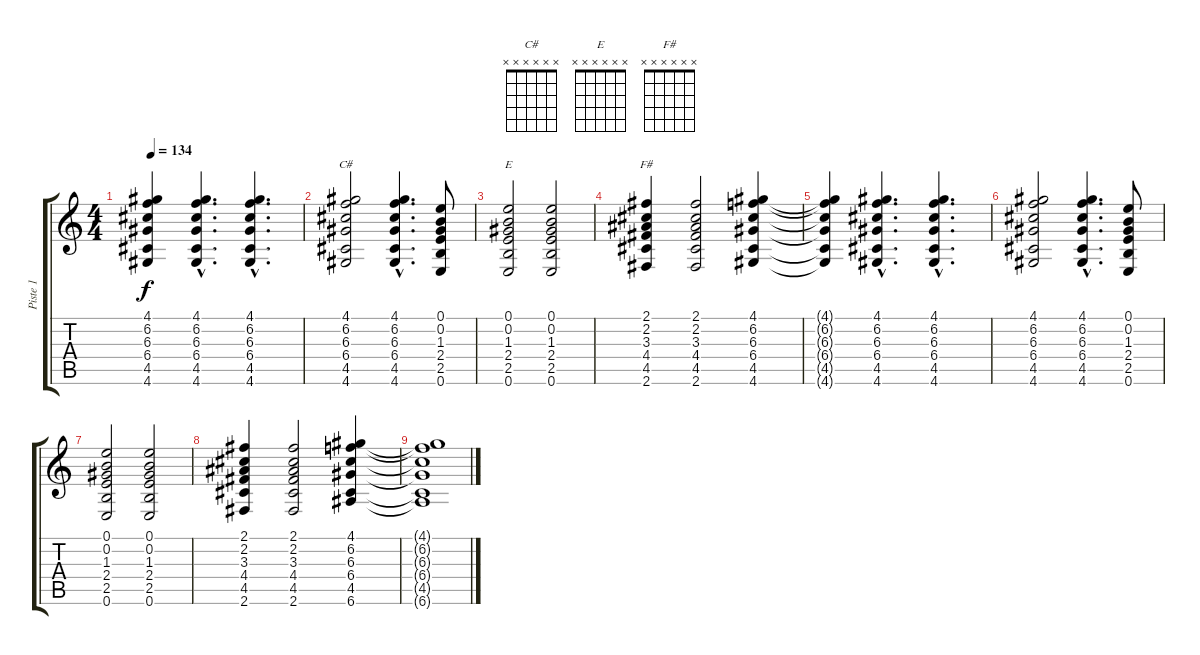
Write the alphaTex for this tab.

\track ("Piste 1" "Piste 1") {instrument acousticguitarnylon}
\staff {score tabs}
\tuning (E4 B3 G3 D3 A2 E2) {hide}
\chord ("C#" x x x x x x) {firstfret 0}
\chord ("E" x x x x x x) {firstfret 0}
\chord ("F#" x x x x x x) {firstfret 0}
\ts (4 4)
\tempo 134
\clef g2
\ks c
(4.1{t} 6.2{t} 6.3{t} 6.4{t} 4.5{t} 4.6{t}).4{dy f} (4.1{hac} 6.2{hac} 6.3{hac} 6.4{hac} 4.5{hac} 4.6{hac}).4{d} (4.1{hac} 6.2{hac} 6.3{hac} 6.4{hac} 4.5{hac} 4.6{hac}).4{d} |
(4.1 6.2 6.3 6.4 4.5 4.6).2{ch "C#"} (4.1{hac} 6.2{hac} 6.3{hac} 6.4{hac} 4.5{hac} 4.6{hac}).4{d} (0.1 0.2 1.3 2.4 2.5 0.6).8 |
(0.1 0.2 1.3 2.4 2.5 0.6).2{ch "E"} (0.1 0.2 1.3 2.4 2.5 0.6).2 |
(2.1 2.2 3.3 4.4 4.5 2.6).4{ch "F#"} (2.1 2.2 3.3 4.4 4.5 2.6).2 (4.1 6.2 6.3 6.4 4.5 4.6).4 |
(4.1{t} 6.2{t} 6.3{t} 6.4{t} 4.5{t} 4.6{t}).4 (4.1{hac} 6.2{hac} 6.3{hac} 6.4{hac} 4.5{hac} 4.6{hac}).4{d} (4.1{hac} 6.2{hac} 6.3{hac} 6.4{hac} 4.5{hac} 4.6{hac}).4{d} |
(4.1 6.2 6.3 6.4 4.5 4.6).2 (4.1{hac} 6.2{hac} 6.3{hac} 6.4{hac} 4.5{hac} 4.6{hac}).4{d} (0.1 0.2 1.3 2.4 2.5 0.6).8 |
(0.1 0.2 1.3 2.4 2.5 0.6).2 (0.1 0.2 1.3 2.4 2.5 0.6).2 |
(2.1 2.2 3.3 4.4 4.5 2.6).4 (2.1 2.2 3.3 4.4 4.5 2.6).2 (4.1 6.2 6.3 6.4 4.5 6.6).4 |
(4.1{t} 6.2{t} 6.3{t} 6.4{t} 4.5{t} 6.6{t}).1
